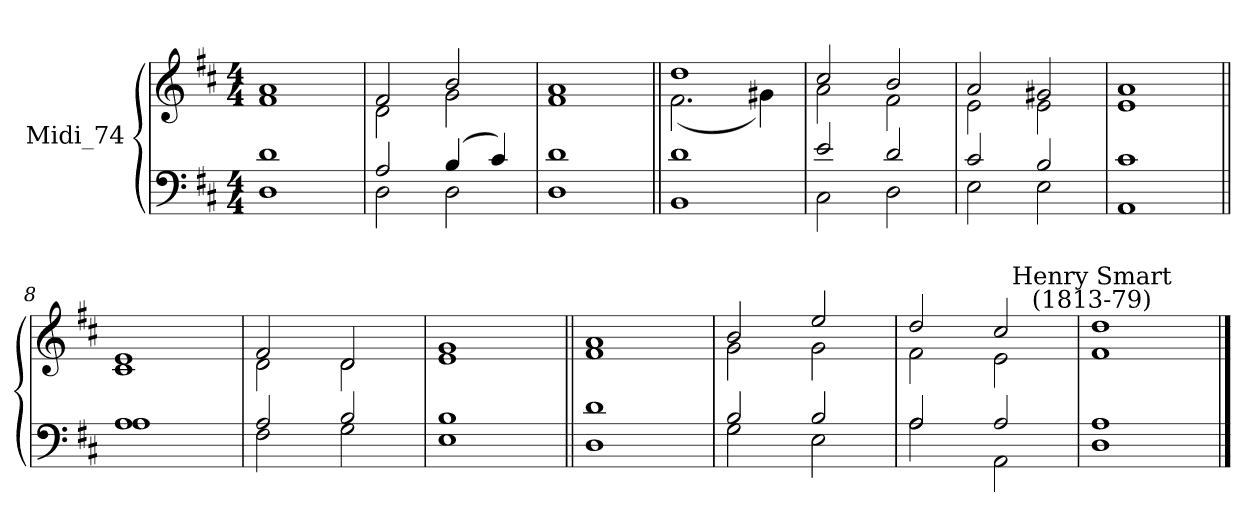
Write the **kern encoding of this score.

**kern	**kern
*part2	*part1
*staff2	*staff1
*I"Midi_74	*I"Midi_74
*clefF4	*clefG2
*k[f#c#]	*k[f#c#]
*D:	*D:
*M4/4	*M4/4
=1	=1
*^	*^
1d/	1D\	1a/	1f#\
=2	=2	=2	=2
2A/	2D\	2f#/	2d\
(>4B/	2D\	2b/	2g\
4c#/)	.	.	.
=3	=3	=3	=3
1d/	1D\	1a/	1f#\
=4||	=4||	=4||	=4||
1d/	1BB\	1dd/	(<2.f#\
.	.	.	4g#X\)
=5	=5	=5	=5
2e/	2C#\	2cc#/	2a\
2d/	2D\	2b/	2f#\
=6	=6	=6	=6
2c#/	2E\	2a/	2e\
2B/	2E\	2g#X/	2e\
=7	=7	=7	=7
1c#/	1AA\	1a/	1e\
=8||	=8||	=8||	=8||
1A/	1A\	1e/	1c#\
=9	=9	=9	=9
2A/	2F#\	2f#/	2d\
2B/	2G\	2d/	2d\
=10	=10	=10	=10
1B/	1E\	1g/	1e\
=11||	=11||	=11||	=11||
1d/	1D/	1a/	1f#\
=12	=12	=12	=12
2B/	2G\	2b/	2g\
2B/	2E\	2ee/	2g\
=13	=13	=13	=13
2A/	2A\	2dd/	2f#\
2A/	2AA\	2cc#/	2e\
=14	=14	=14	=14
!	!	!LO:TX:a:cj:t=Henry Smart\n(1813-79)	!
1A/	1D\	1dd/	1f#\
*v	*v	*	*
*	*v	*v
==	==
*-	*-
